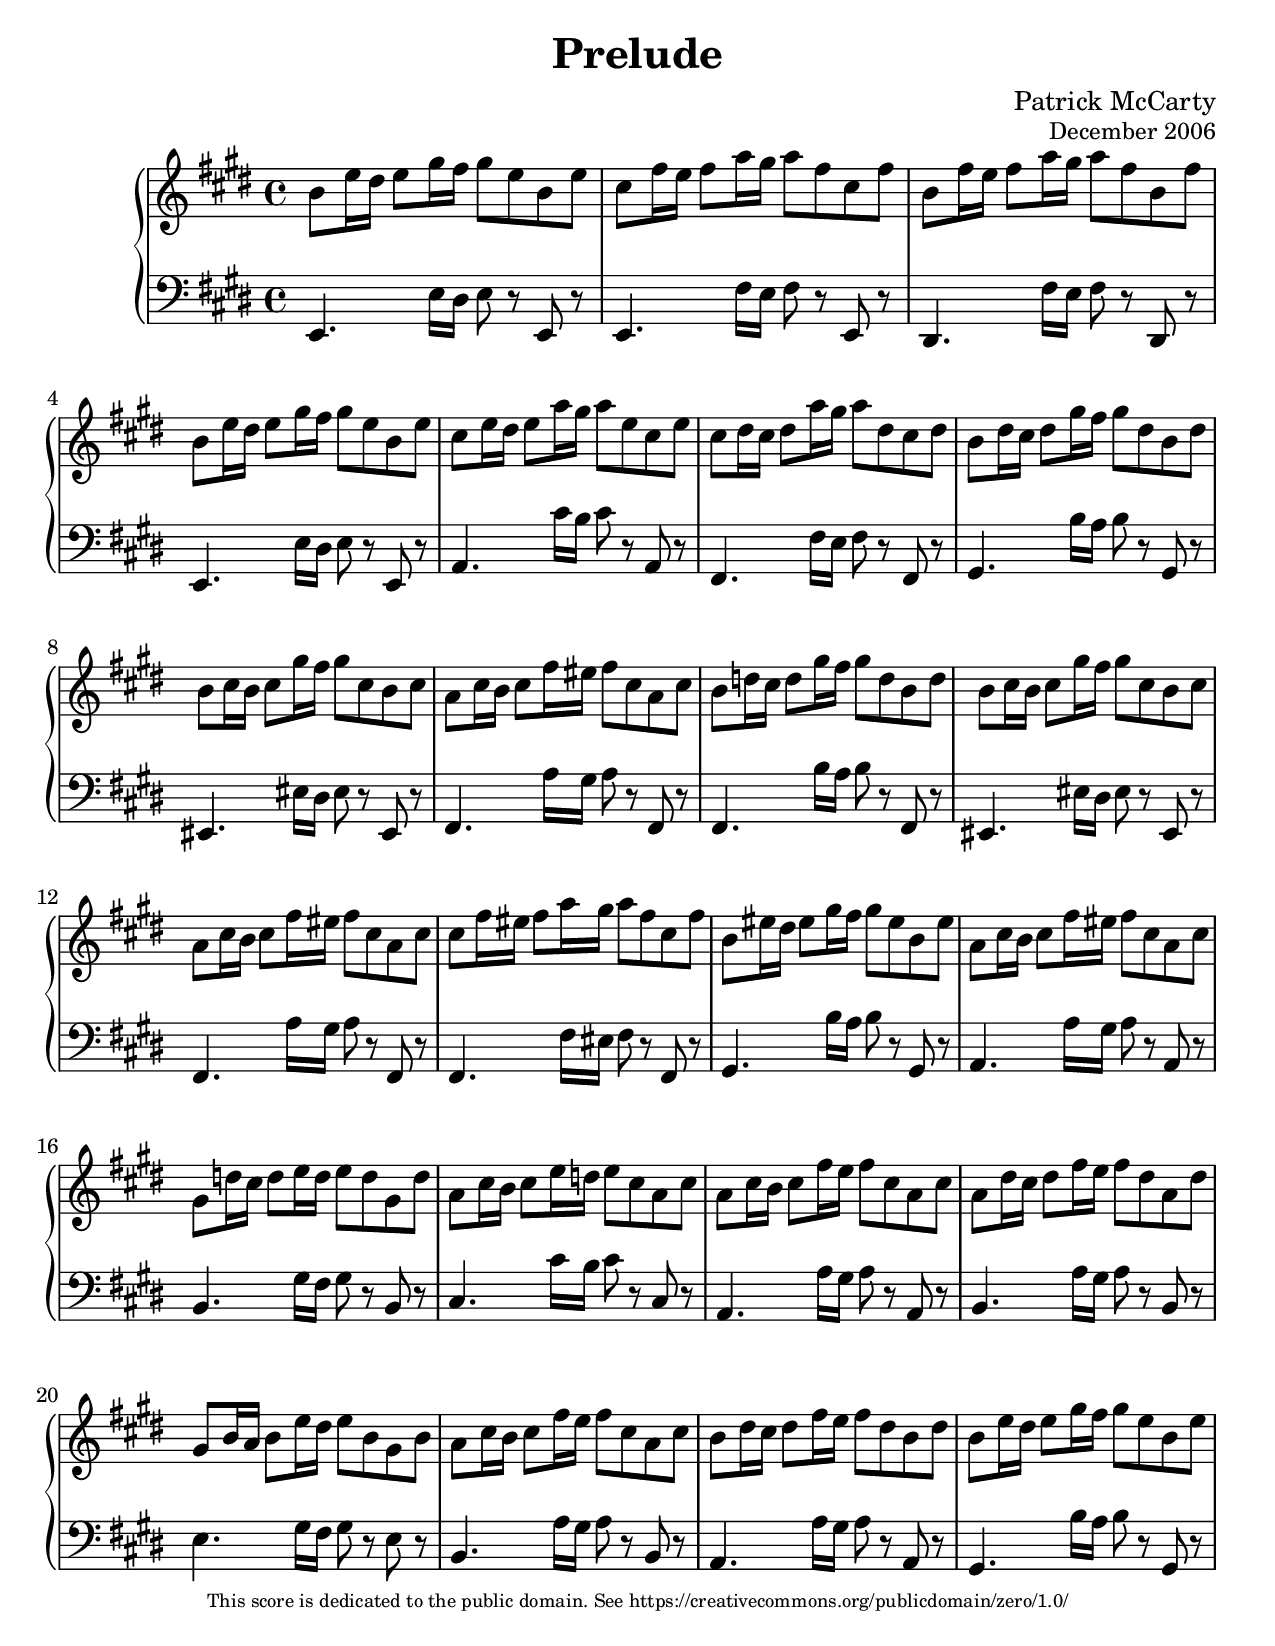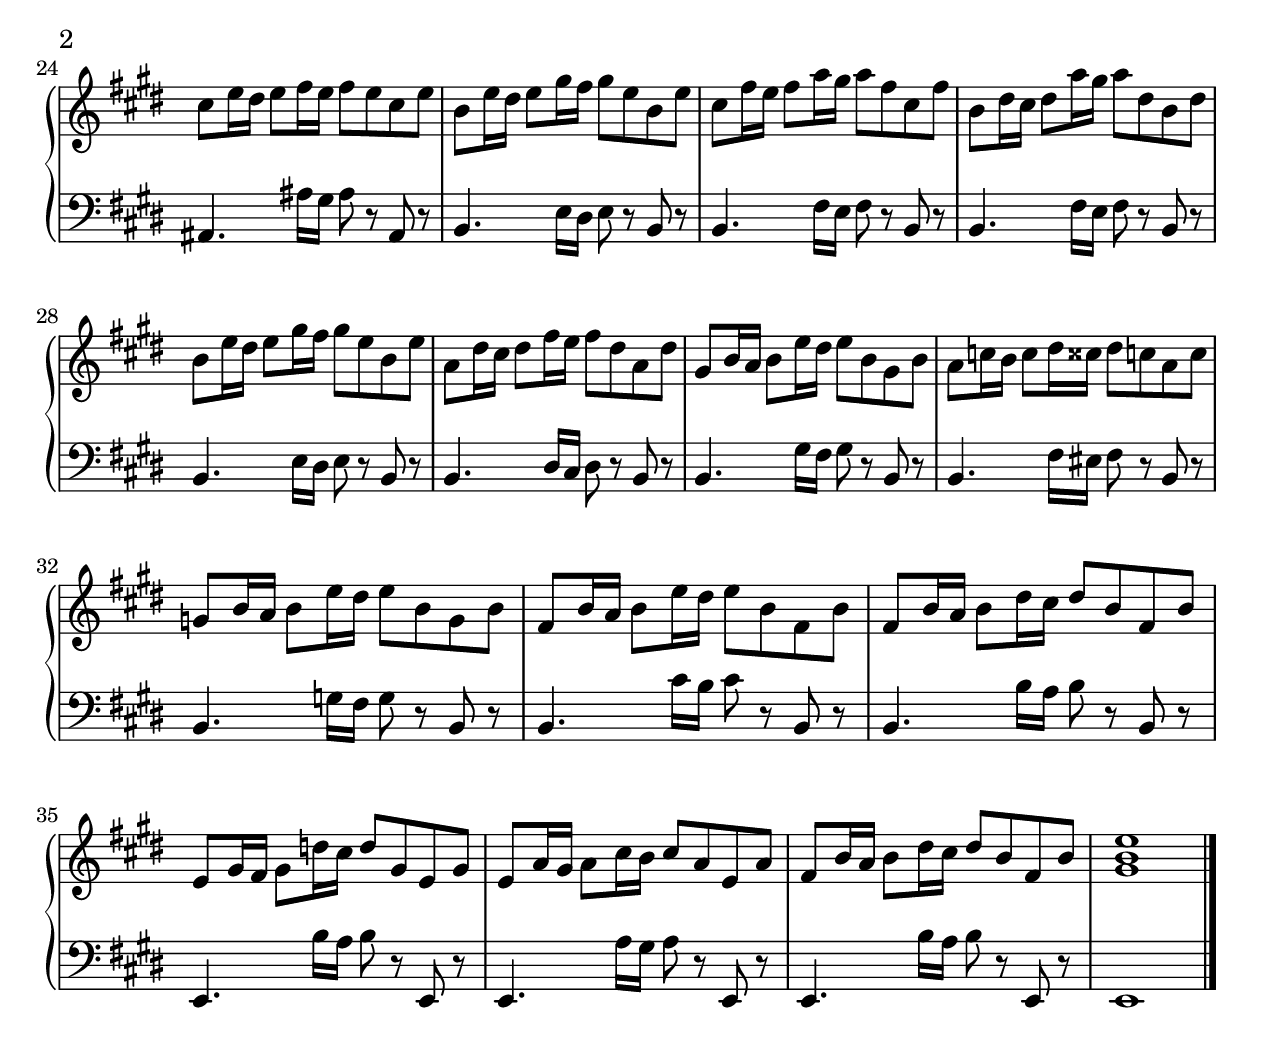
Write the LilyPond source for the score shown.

\version "2.19.49"

#(ly:set-option 'point-and-click #f)
#(set-global-staff-size 23)
#(set-default-paper-size "letter")

\header {
  title = "Prelude"
  composer = "Patrick McCarty"
  opus = \markup \smaller { "December 2006" }
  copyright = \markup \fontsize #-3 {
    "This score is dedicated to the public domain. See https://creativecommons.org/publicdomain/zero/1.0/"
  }
}

\paper {
  %annotate-spacing = ##t
}

\score {
  \new PianoStaff {
    <<
      \new Staff {
        \override Score.SpacingSpanner.common-shortest-duration = #(ly:make-moment 1/8)
        \override Staff.TimeSignature.style = #'()
        \time 4/4
        \key e \major
        \relative c'' {
          b8 e16 dis e8 gis16 fis gis8 e b e
          cis8 fis16 e fis8 a16 gis a8 fis cis fis
          b, fis'16 e fis8 a16 gis a8 fis b, fis'
          b, e16 dis e8 gis16 fis gis8 e b e
          cis e16 dis e8 a16 gis a8 e cis e
          cis dis16 cis dis8 a'16 gis a8 dis, cis dis
          b dis16 cis dis8 gis16 fis gis8 dis b dis
          b cis16 b cis8 gis'16 fis gis8 cis, b cis
          a cis16 b cis8 fis16 eis fis8 cis a cis
          b d16 cis d8 gis16 fis gis8 d b d
          b cis16 b cis8 gis'16 fis gis8 cis, b cis
          a cis16 b cis8 fis16 eis fis8 cis a cis
          cis fis16 eis fis8 a16 gis a8 fis cis fis
          b, eis16 dis eis8 gis16 fis gis8 eis b eis
          a, cis16 b cis8 fis16 eis fis8 cis a cis
          gis d'16 cis d8 e16 d e8 d gis, d'
          a cis16 b cis8 e16 d e8 cis a cis
          a cis16 b cis8 fis16 e fis8 cis a cis
          a dis16 cis dis8 fis16 e fis8 dis a dis
          gis, b16 a b8 e16 dis e8 b gis b
          a cis16 b cis8 fis16 e fis8 cis a cis
          b dis16 cis dis8 fis16 e fis8 dis b dis
          b e16 dis e8 gis16 fis gis8 e b e
          cis e16 dis e8 fis16 e fis8 e cis e
          b e16 dis e8 gis16 fis gis8 e b e
          cis fis16 e fis8 a16 gis a8 fis cis fis
          b, dis16 cis dis8 a'16 gis a8 dis, b dis
          b e16 dis e8 gis16 fis gis8 e b e
          a, dis16 cis dis8 fis16 e fis8 dis a dis
          gis, b16 a b8 e16 dis e8 b gis b
          a c16 b c8 dis16 cisis dis8 c a c
          g! b16 a b8 e16 dis e8 b g b
          fis b16 a b8 e16 dis e8 b fis b
          fis b16 a b8 dis16 cis dis8 b fis b
          e, gis16 fis gis8 d'16 cis d8 gis, e gis
          e a16 gis a8 cis16 b cis8 a e a
          fis b16 a b8 dis16 cis dis8 b fis b
          \override Voice.Arpeggio.transparent = ##t
          <gis b e>1\arpeggio \bar "|."
        }
      }
      \new Staff {
        \clef bass
        \override Staff.TimeSignature.style = #'()
        \override Score.SpacingSpanner.common-shortest-duration = #(ly:make-moment 1/8)
        \time 4/4
        \key e \major
        \relative c {
          e,4. e'16 dis e8 r e, r
          e4. fis'16 e fis8 r e, r
          dis4. fis'16 e fis8 r dis, r
          e4. e'16 dis e8 r e, r
          a4. cis'16 b cis8 r a, r
          fis4. fis'16 e fis8 r fis, r
          gis4. b'16 a b8 r gis, r
          eis4. eis'16 dis eis8 r eis, r
          fis4. a'16 gis a8 r fis, r
          fis4. b'16 a b8 r fis, r
          eis4. eis'16 dis eis8 r eis, r
          fis4. a'16 gis a8 r fis, r
          fis4. fis'16 eis fis8 r fis, r
          gis4. b'16 a b8 r gis, r
          a4. a'16 gis a8 r a, r
          b4. gis'16 fis gis8 r b, r
          cis4. cis'16 b cis8 r cis, r
          a4. a'16 gis a8 r a, r
          b4. a'16 gis a8 r b, r
          e4. gis16 fis gis8 r e r
          b4. a'16 gis a8 r b, r
          a4. a'16 gis a8 r a, r
          gis4. b'16 a b8 r gis, r
          ais4. ais'16 gis ais8 r ais, r
          b4. e16 dis e8 r b r
          b4. fis'16 e fis8 r b, r
          b4. fis'16 e fis8 r b, r
          b4. e16 dis e8 r b r
          b4. dis16 cis dis8 r b r
          b4. gis'16 fis gis8 r b, r
          b4. fis'16 eis fis8 r b, r
          b4. g'!16 fis g8 r b, r
          b4. cis'16 b cis8 r b, r
          b4. b'16 a b8 r b, r
          e,4. b''16 a b8 r e,, r
          e4. a'16 gis a8 r e, r
          e4. b''16 a b8 r e,, r
          e1 \bar "|."
        }
      }
    >>
  }
}


% vim: ft=lilypond sw=2 et sts=2
